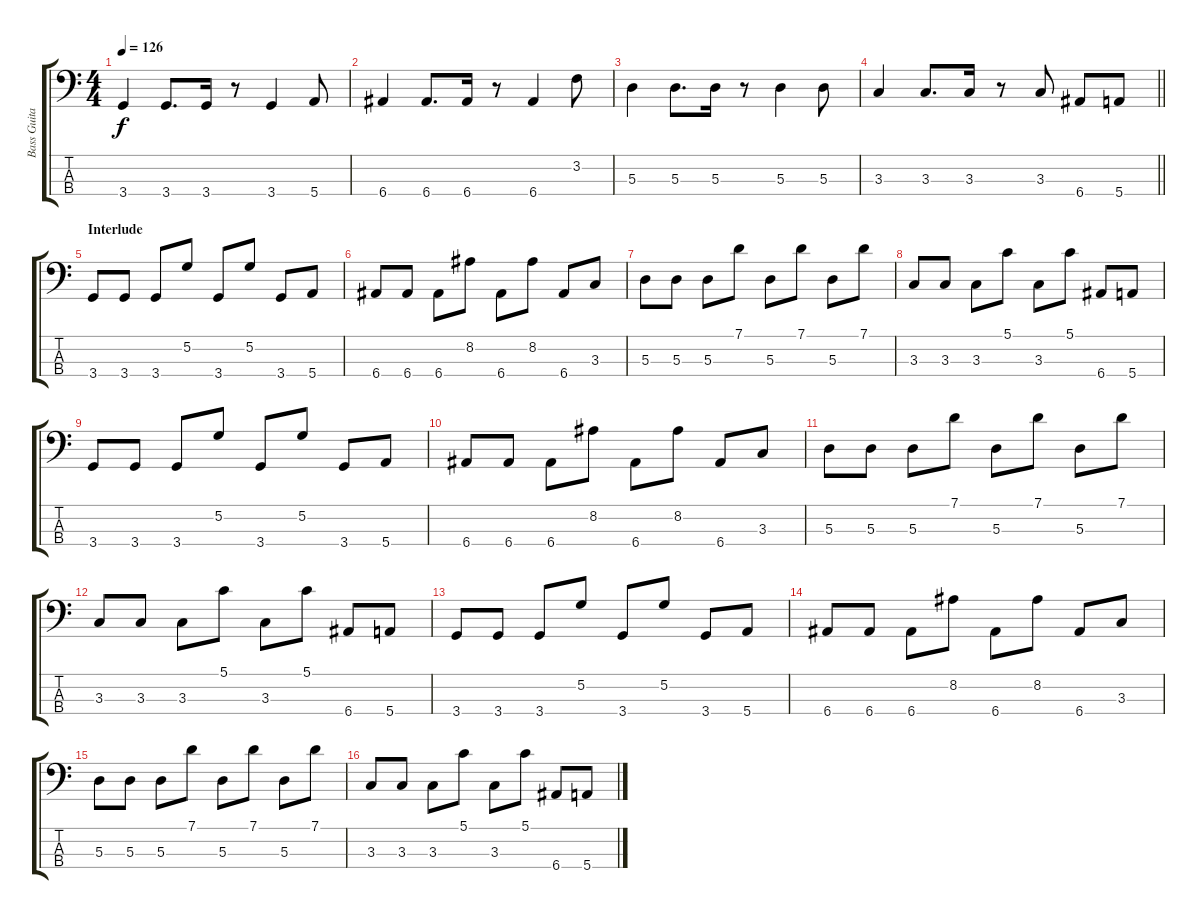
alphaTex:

\track ("Bass Guitar" "Bass Guita") {instrument electricbassfinger}
\staff {score tabs}
\tuning (G2 D2 A1 E1) {hide}
\ts (4 4)
\tempo 126
\clef f4
\ks c
3.4.4{dy f} 3.4.8{d} 3.4.16 r.8 3.4.4 5.4.8 |
6.4.4 6.4.8{d} 6.4.16 r.8 6.4.4 3.2.8 |
5.3.4 5.3.8{d} 5.3.16 r.8 5.3.4 5.3.8 |
\barLineRight lightlight
3.3.4 3.3.8{d} 3.3.16 r.8 3.3.8 6.4.8 5.4.8 |
\section ("" "Interlude")
3.4.8 3.4.8 3.4.8 5.2.8 3.4.8 5.2.8 3.4.8 5.4.8 |
6.4.8 6.4.8 6.4.8 8.2.8 6.4.8 8.2.8 6.4.8 3.3.8 |
5.3.8 5.3.8 5.3.8 7.1.8 5.3.8 7.1.8 5.3.8 7.1.8 |
3.3.8 3.3.8 3.3.8 5.1.8 3.3.8 5.1.8 6.4.8 5.4.8 |
3.4.8 3.4.8 3.4.8 5.2.8 3.4.8 5.2.8 3.4.8 5.4.8 |
6.4.8 6.4.8 6.4.8 8.2.8 6.4.8 8.2.8 6.4.8 3.3.8 |
5.3.8 5.3.8 5.3.8 7.1.8 5.3.8 7.1.8 5.3.8 7.1.8 |
3.3.8 3.3.8 3.3.8 5.1.8 3.3.8 5.1.8 6.4.8 5.4.8 |
3.4.8 3.4.8 3.4.8 5.2.8 3.4.8 5.2.8 3.4.8 5.4.8 |
6.4.8 6.4.8 6.4.8 8.2.8 6.4.8 8.2.8 6.4.8 3.3.8 |
5.3.8 5.3.8 5.3.8 7.1.8 5.3.8 7.1.8 5.3.8 7.1.8 |
3.3.8 3.3.8 3.3.8 5.1.8 3.3.8 5.1.8 6.4.8 5.4.8
